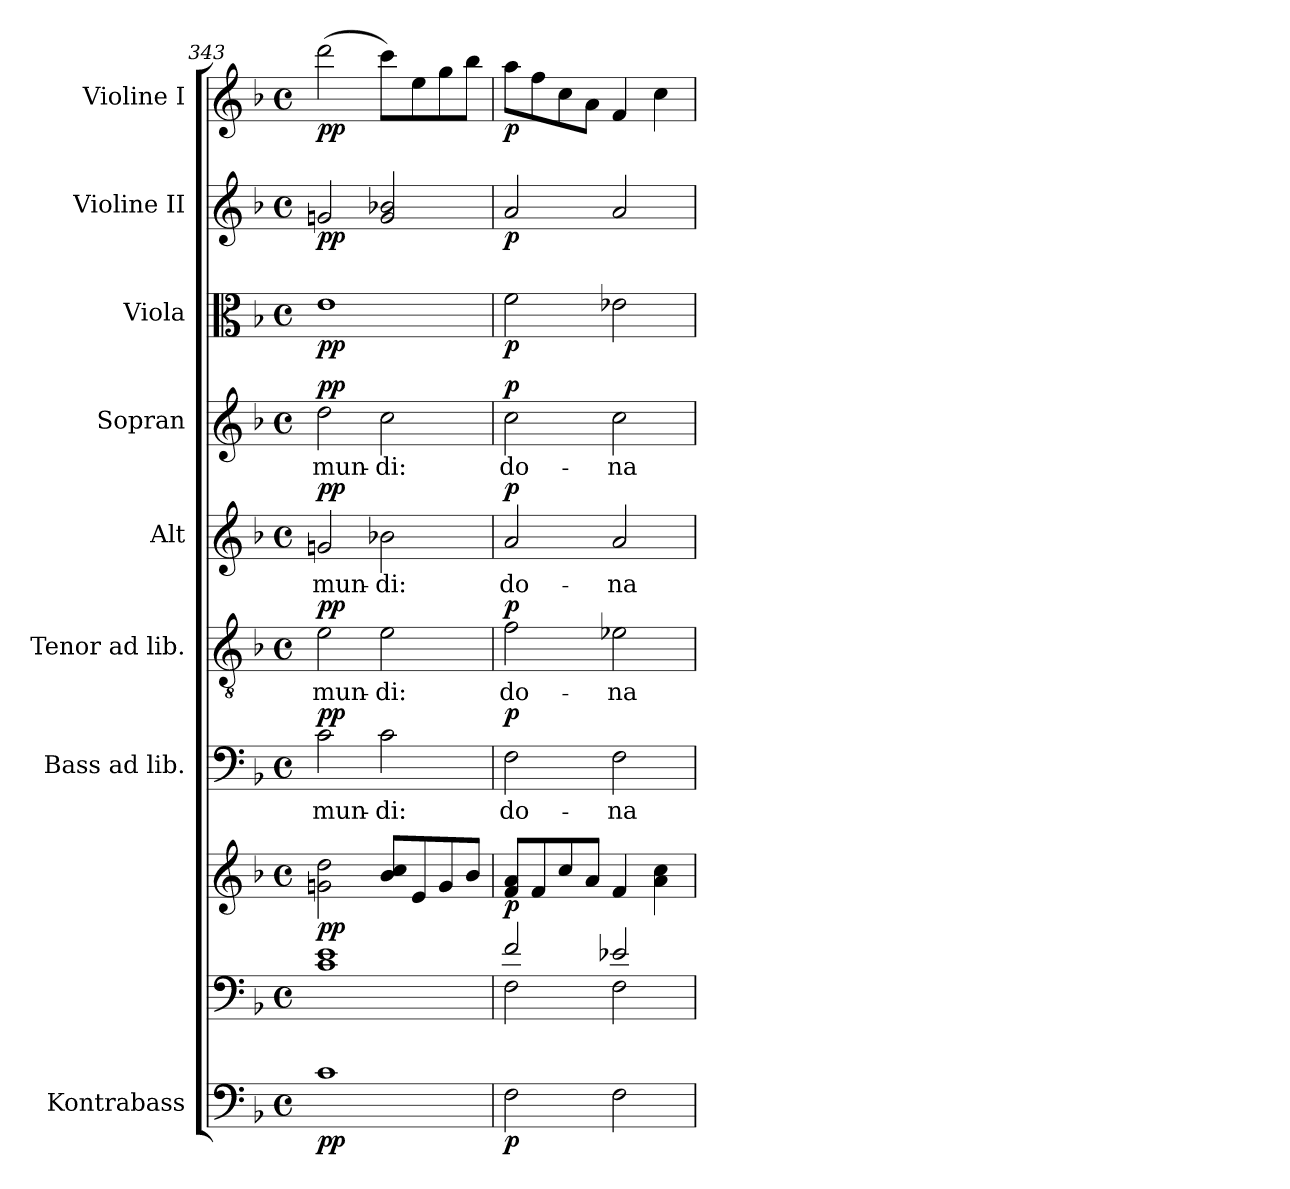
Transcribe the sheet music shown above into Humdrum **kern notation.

**kern	**dynam	**kern	**kern	**dynam	**kern	**text	**dynam	**kern	**text	**dynam	**kern	**text	**dynam	**kern	**text	**dynam	**kern	**dynam	**kern	**dynam	**kern	**dynam
*part9	*part9	*part8	*part8	*part8	*part7	*part7	*part7	*part6	*part6	*part6	*part5	*part5	*part5	*part4	*part4	*part4	*part3	*part3	*part2	*part2	*part1	*part1
*staff10	*staff10	*staff9	*staff8	*staff8/9	*staff7	*staff7	*staff7	*staff6	*staff6	*staff6	*staff5	*staff5	*staff5	*staff4	*staff4	*staff4	*staff3	*staff3	*staff2	*staff2	*staff1	*staff1
*I"Kontrabass	*	*	*	*	*I"Bass ad lib.	*	*	*I"Tenor ad lib.	*	*	*I"Alt	*	*	*I"Sopran	*	*	*I"Viola	*	*I"Violine II	*	*I"Violine I	*
*I'Kb.	*	*	*	*	*I'B.	*	*	*I'T.	*	*	*I'A.	*	*	*I'S.	*	*	*I'Vla.	*	*I'Vl. II	*	*I'Vl. I	*
*clefF4	*	*clefF4	*clefG2	*	*clefF4	*	*	*clefGv2	*	*	*clefG2	*	*	*clefG2	*	*	*clefC3	*	*clefG2	*	*clefG2	*
*ITrd7c12	*	*	*	*	*	*	*	*	*	*	*	*	*	*	*	*	*	*	*	*	*	*
*k[b-]	*	*k[b-]	*k[b-]	*	*k[b-]	*	*	*k[b-]	*	*	*k[b-]	*	*	*k[b-]	*	*	*k[b-]	*	*k[b-]	*	*k[b-]	*
*F:	*	*F:	*F:	*	*F:	*	*	*F:	*	*	*F:	*	*	*F:	*	*	*F:	*	*F:	*	*F:	*
*M4/4	*	*M4/4	*M4/4	*	*M4/4	*	*	*M4/4	*	*	*M4/4	*	*	*M4/4	*	*	*M4/4	*	*M4/4	*	*M4/4	*
*met(c)	*	*met(c)	*met(c)	*	*met(c)	*	*	*met(c)	*	*	*met(c)	*	*	*met(c)	*	*	*met(c)	*	*met(c)	*	*met(c)	*
=343	=343	=343	=343	=343	=343	=343	=343	=343	=343	=343	=343	=343	=343	=343	=343	=343	=343	=343	=343	=343	=343	=343
*	*	*^	*	*	*	*	*	*	*	*	*	*	*	*	*	*	*	*	*	*	*	*
!	!LO:DY:b	!	!	!	!LO:DY:b	!	!LO:LY:b	!LO:DY:a	!	!LO:LY:b	!LO:DY:a	!	!LO:LY:b	!LO:DY:a	!	!LO:LY:b	!LO:DY:a	!	!LO:DY:b	!	!LO:DY:b	!	!LO:DY:b
1C	pp	1e	1c	2gn\ 2dd\	pp	2c\	mun-	pp	2e\	mun-	pp	2gn/	mun-	pp	2dd\	mun-	pp	1e	pp	2gn/	pp	(>2ddd\	pp
!	!	!	!	!	!	!	!LO:LY:b	!	!	!LO:LY:b	!	!	!LO:LY:b	!	!	!LO:LY:b	!	!	!	!	!	!	!
.	.	.	.	8b-/ 8cc/L	.	2c\	-di:	.	2e\	-di:	.	2b-X\	-di:	.	2cc\	-di:	.	.	.	2g/ 2b-X/	.	8ccc\L)	.
.	.	.	.	8e/	.	.	.	.	.	.	.	.	.	.	.	.	.	.	.	.	.	8ee\	.
.	.	.	.	8g/	.	.	.	.	.	.	.	.	.	.	.	.	.	.	.	.	.	8gg\	.
.	.	.	.	8b-/J	.	.	.	.	.	.	.	.	.	.	.	.	.	.	.	.	.	8bb-\J	.
!!LO:PB:g=z
=344	=344	=344	=344	=344	=344	=344	=344	=344	=344	=344	=344	=344	=344	=344	=344	=344	=344	=344	=344	=344	=344	=344	=344
!	!LO:DY:b	!	!	!	!LO:DY:b	!	!LO:LY:b	!LO:DY:a	!	!LO:LY:b	!LO:DY:a	!	!LO:LY:b	!LO:DY:a	!	!LO:LY:b	!LO:DY:a	!	!LO:DY:b	!	!LO:DY:b	!	!LO:DY:b
2FF\	p	2f/	2F\	8f/ 8a/L	p	2F\	do-	p	2f\	do-	p	2a/	do-	p	2cc\	do-	p	2f\	p	2a/	p	8aa\L	p
.	.	.	.	8f/	.	.	.	.	.	.	.	.	.	.	.	.	.	.	.	.	.	8ff\	.
.	.	.	.	8cc/	.	.	.	.	.	.	.	.	.	.	.	.	.	.	.	.	.	8cc\	.
.	.	.	.	8a/J	.	.	.	.	.	.	.	.	.	.	.	.	.	.	.	.	.	8a\J	.
!	!	!	!	!	!	!	!LO:LY:b	!	!	!LO:LY:b	!	!	!LO:LY:b	!	!	!LO:LY:b	!	!	!	!	!	!	!
2FF\	.	2e-X/	2F\	4f/	.	2F\	-na	.	2e-X\	-na	.	2a/	-na	.	2cc\	-na	.	2e-X\	.	2a/	.	4f/	.
.	.	.	.	4a\ 4cc\	.	.	.	.	.	.	.	.	.	.	.	.	.	.	.	.	.	4cc\	.
*	*	*v	*v	*	*	*	*	*	*	*	*	*	*	*	*	*	*	*	*	*	*	*	*
=	=	=	=	=	=	=	=	=	=	=	=	=	=	=	=	=	=	=	=	=	=	=
*-	*-	*-	*-	*-	*-	*-	*-	*-	*-	*-	*-	*-	*-	*-	*-	*-	*-	*-	*-	*-	*-	*-
